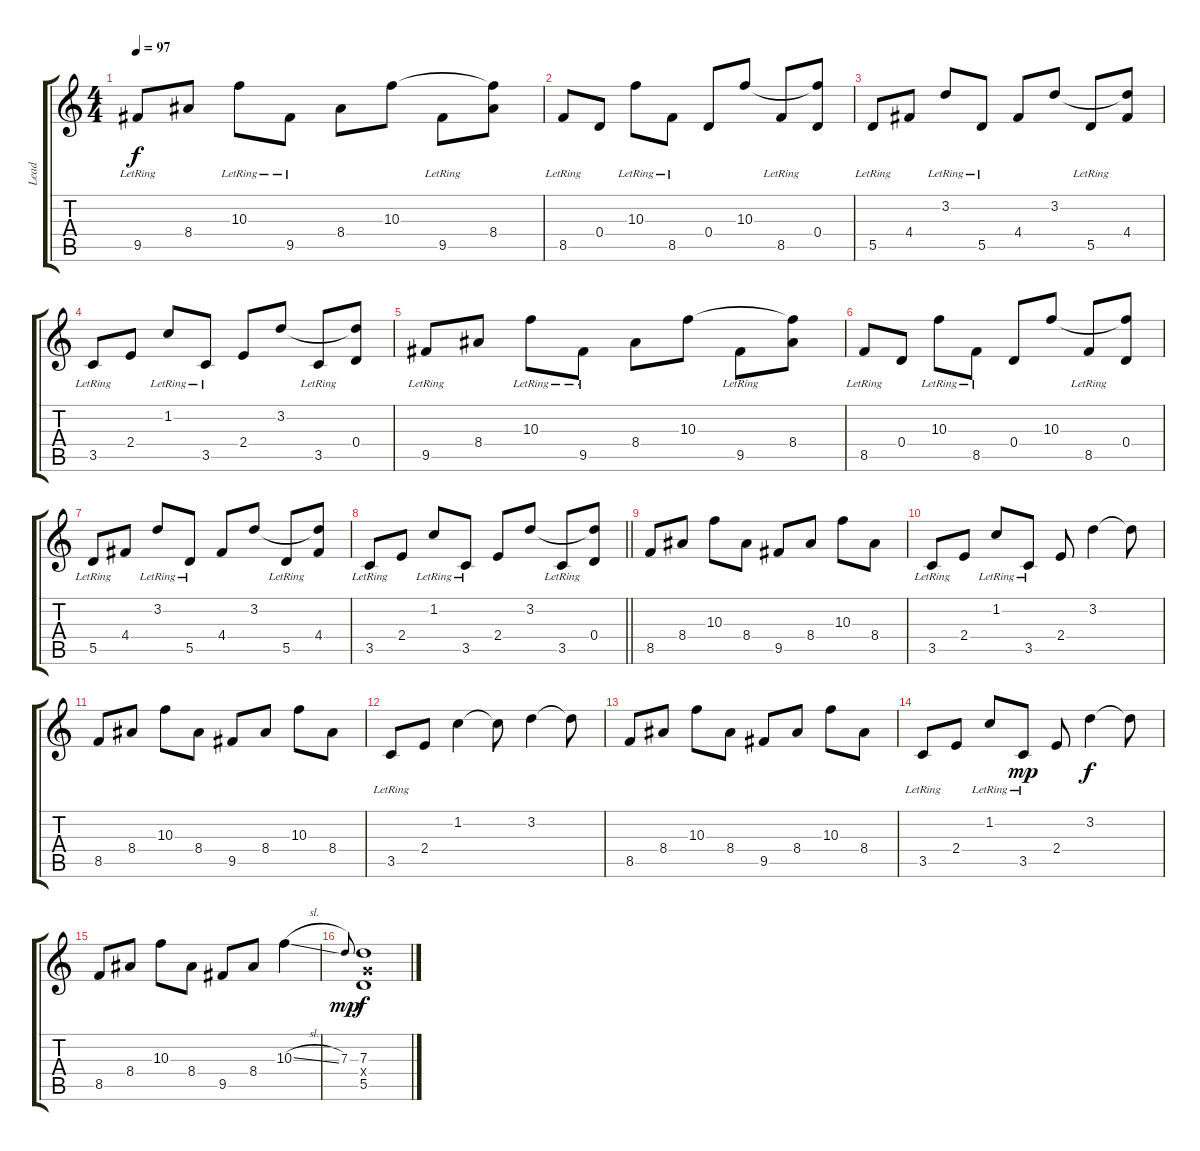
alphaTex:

\track ("Lead" "Lead") {instrument electricguitarclean}
\staff {score tabs}
\tuning (E4 B3 G3 D3 A2 E2) {hide}
\ts (4 4)
\tempo 97
\clef g2
\ks c
9.5{lr}.8{dy f} 8.4.8 10.3{lr}.8 9.5{lr}.8 8.4.8 10.3.8 9.5{lr}.8 (10.3{t} 8.4).8 |
8.5{lr}.8 0.4.8 10.3{lr}.8 8.5{lr}.8 0.4.8 10.3.8 8.5{lr}.8 (10.3{t} 0.4).8 |
5.5{lr}.8 4.4.8 3.2{lr}.8 5.5{lr}.8 4.4.8 3.2.8 5.5{lr}.8 (3.2{t} 4.4).8 |
3.5{lr}.8 2.4.8 1.2{lr}.8 3.5{lr}.8 2.4.8 3.2.8 3.5{lr}.8 (3.2{t} 0.4).8 |
9.5{lr}.8 8.4.8 10.3{lr}.8 9.5{lr}.8 8.4.8 10.3.8 9.5{lr}.8 (10.3{t} 8.4).8 |
8.5{lr}.8 0.4.8 10.3{lr}.8 8.5{lr}.8 0.4.8 10.3.8 8.5{lr}.8 (10.3{t} 0.4).8 |
5.5{lr}.8 4.4.8 3.2{lr}.8 5.5{lr}.8 4.4.8 3.2.8 5.5{lr}.8 (3.2{t} 4.4).8 |
\barLineRight lightlight
3.5{lr}.8 2.4.8 1.2{lr}.8 3.5{lr}.8 2.4.8 3.2.8 3.5{lr}.8 (3.2{t} 0.4).8 |
8.5.8 8.4.8 10.3.8 8.4.8 9.5.8 8.4.8 10.3.8 8.4.8 |
3.5{lr}.8 2.4.8 1.2{lr}.8 3.5{lr}.8 2.4.8 3.2.4 3.2{t}.8 |
8.5.8 8.4.8 10.3.8 8.4.8 9.5.8 8.4.8 10.3.8 8.4.8 |
3.5{lr}.8 2.4.8 1.2.4 1.2{t}.8 3.2.4 3.2{t}.8 |
8.5.8 8.4.8 10.3.8 8.4.8 9.5.8 8.4.8 10.3.8 8.4.8 |
3.5{lr}.8 2.4.8 1.2{lr}.8 3.5{lr}.8{dy mp} 2.4.8 3.2.4{dy f} 3.2{t}.8 |
8.5.8 8.4.8 10.3.8 8.4.8 9.5.8 8.4.8 10.3{sl}.4 |
7.3.8{gr onbeat dy mp} (7.3 5.4{x} 5.5).1{dy f volume 6 instrument overdrivenguitar}
